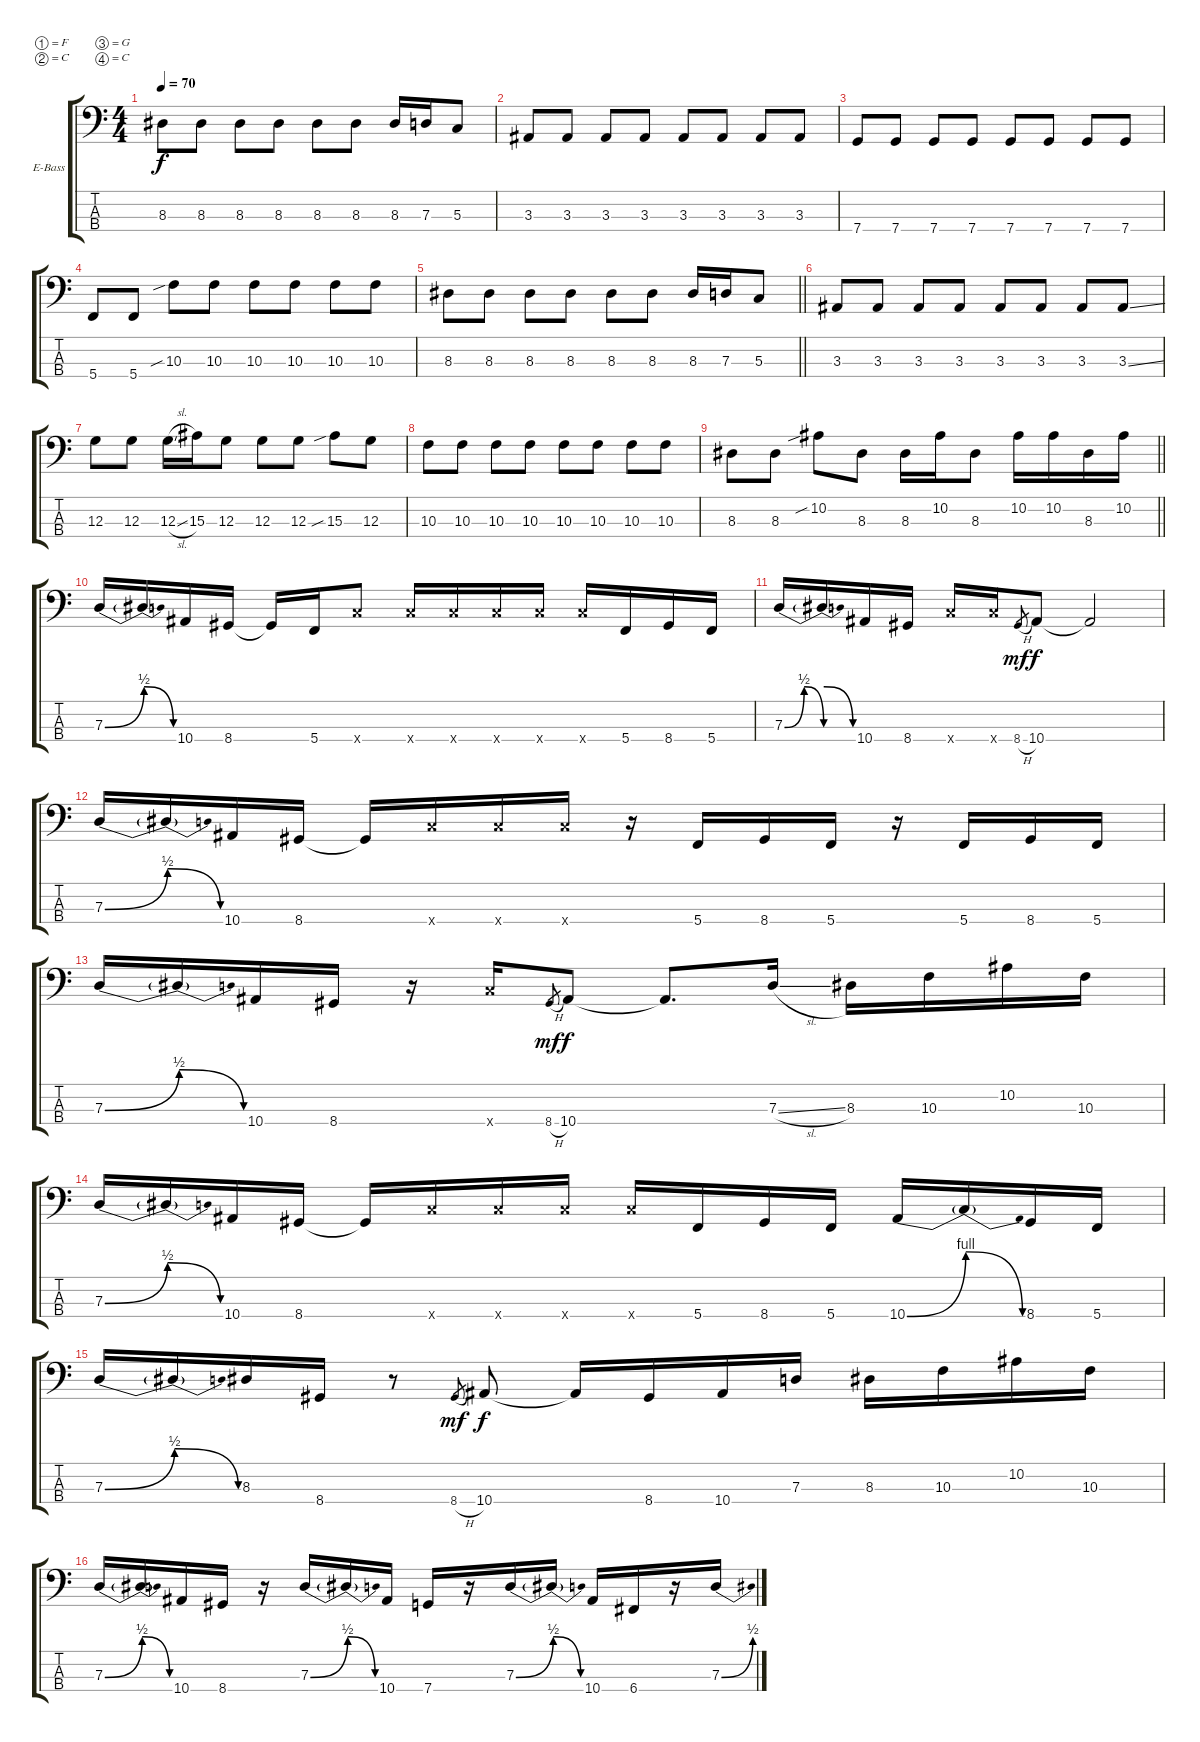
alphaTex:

\bracketExtendMode groupsimilarinstruments
\firstSystemTrackNameOrientation horizontal
\otherSystemsTrackNameOrientation horizontal
\track ("Untitled" "E-Bass") {instrument electricbassfinger}
\staff {score tabs}
\tuning (F2 C2 G1 C1)
\ts (4 4)
\tempo 70
\clef f4
\ks c
8.3.8{dy f} 8.3.8 8.3.8 8.3.8 8.3.8 8.3.8 8.3.16 7.3.16 5.3.8 |
3.3.8 3.3.8 3.3.8 3.3.8 3.3.8 3.3.8 3.3.8 3.3.8 |
7.4.8 7.4.8 7.4.8 7.4.8 7.4.8 7.4.8 7.4.8 7.4.8 |
5.4.8 5.4.8 10.3{sib}.8 10.3.8 10.3.8 10.3.8 10.3.8 10.3.8 |
\barLineRight lightlight
8.3.8 8.3.8 8.3.8 8.3.8 8.3.8 8.3.8 8.3.16 7.3.16 5.3.8 |
\section ("" " ")
3.3.8 3.3.8 3.3.8 3.3.8 3.3.8 3.3.8 3.3.8 3.3{ss}.8 |
12.3.8 12.3.8 12.3{sl}.16 15.3.16 12.3.8 12.3.8 12.3.8 15.3{sib}.8 12.3.8 |
10.3.8 10.3.8 10.3.8 10.3.8 10.3.8 10.3.8 10.3.8 10.3.8 |
\barLineRight lightlight
8.3.8 8.3.8 10.2{sib}.8 8.3.8 8.3.16 10.2.16 8.3.8 10.2.16 10.2.16 8.3.16 10.2.16 |
\section ("" " ")
7.3{be (bend 0 0 60 2)}.16 7.3{be (release 0 2 60 0) t}.16 10.4.16 8.4.16 8.4{t}.16 5.4.16 12.4{x}.8 12.4{x}.16 12.4{x}.16 12.4{x}.16 12.4{x}.16 12.4{x}.16 5.4.16 8.4.16 5.4.16 |
7.3{be (bendrelease 0 0 30 2 30 2 60 0)}.16 7.3{be (release 0 2 60 0) t}.16 10.4.16 8.4.16 12.4{x}.16 12.4{x}.16 8.4{h}.8{gr dy mf} 10.4.8{dy f} 10.4{t}.2 |
7.3{be (bend 0 0 60 2)}.16 7.3{be (release 0 2 60 0) t}.16 10.4.16 8.4.16 8.4{t}.16 12.4{x}.16 12.4{x}.16 12.4{x}.16 r.16 5.4.16 8.4.16 5.4.16 r.16 5.4.16 8.4.16 5.4.16 |
7.3{be (bend 0 0 60 2)}.16 7.3{be (release 0 2 60 0) t}.16 10.4.16 8.4.16 r.16 12.4{x}.16 8.4{h}.8{gr dy mf} 10.4.8{dy f} 10.4{t}.8{d} 7.3{sl}.16 8.3.16 10.3.16 10.2.16 10.3.16 |
7.3{be (bend 0 0 60 2)}.16 7.3{be (release 0 2 60 0) t}.16 10.4.16 8.4.16 8.4{t}.16 12.4{x}.16 12.4{x}.16 12.4{x}.16 12.4{x}.16 5.4.16 8.4.16 5.4.16 10.4{be (bend 0 0 60 4)}.16 10.4{be (release 0 4 60 0) t}.16 8.4.16 5.4.16 |
7.3{be (bend 0 0 60 2)}.16 7.3{be (release 0 2 60 0) t}.16 8.3.16 8.4.16 r.8 8.4{h}.8{gr dy mf} 10.4.8{dy f} 10.4{t}.16 8.4.16 10.4.16 7.3.16 8.3.16 10.3.16 10.2.16 10.3.16 |
7.3{be (bend 0 0 60 2)}.16 7.3{be (release 0 2 60 0) t}.16 10.4.16 8.4.16 r.16 7.3{be (bend 0 0 60 2)}.16 7.3{be (release 0 2 60 0) t}.16 10.4.16 7.4.16 r.16 7.3{be (bend 0 0 60 2)}.16 7.3{be (release 0 2 60 0) t}.16 10.4.16 6.4.16 r.16 7.3{be (bend 0 0 60 2)}.16
